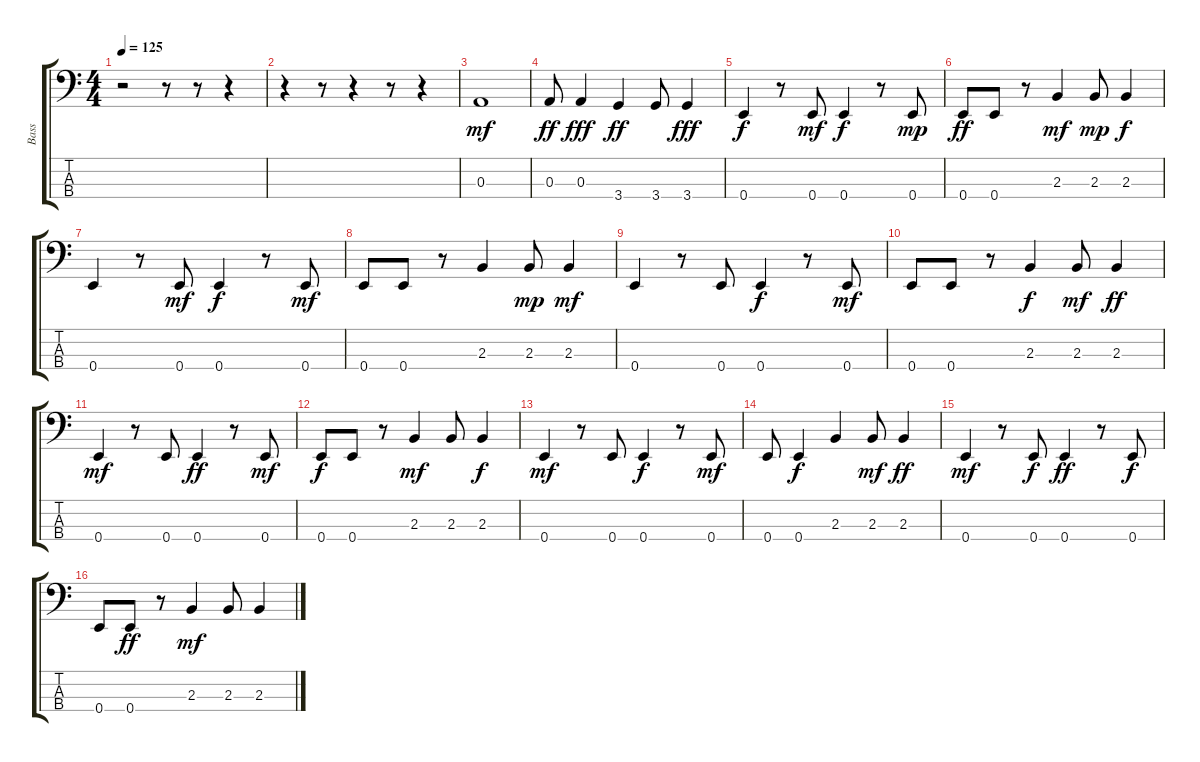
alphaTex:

\track ("Bass" "Bass") {instrument fretlessbass}
\staff {score tabs}
\tuning (G2 D2 A1 E1) {hide}
\ts (4 4)
\tempo 125
\clef f4
\ks c
r.2{dy f} r.8 r.8 r.4 |
r.4 r.8 r.4 r.8 r.4 |
0.3.1{dy mf} |
0.3.8{dy ff} 0.3.4{dy fff} 3.4.4{dy ff} 3.4.8 3.4.4{dy fff} |
0.4.4{dy f} r.8 0.4.8{dy mf} 0.4.4{dy f} r.8 0.4.8{dy mp} |
0.4.8{dy ff} 0.4.8 r.8 2.3.4{dy mf} 2.3.8{dy mp} 2.3.4{dy f} |
0.4.4 r.8 0.4.8{dy mf} 0.4.4{dy f} r.8 0.4.8{dy mf} |
0.4.8 0.4.8 r.8 2.3.4 2.3.8{dy mp} 2.3.4{dy mf} |
0.4.4 r.8 0.4.8 0.4.4{dy f} r.8 0.4.8{dy mf} |
0.4.8 0.4.8 r.8 2.3.4{dy f} 2.3.8{dy mf} 2.3.4{dy ff} |
0.4.4{dy mf} r.8 0.4.8 0.4.4{dy ff} r.8 0.4.8{dy mf} |
0.4.8{dy f} 0.4.8 r.8 2.3.4{dy mf} 2.3.8 2.3.4{dy f} |
0.4.4{dy mf} r.8 0.4.8 0.4.4{dy f} r.8 0.4.8{dy mf} |
0.4.8 0.4.4{dy f} 2.3.4 2.3.8{dy mf} 2.3.4{dy ff} |
0.4.4{dy mf} r.8 0.4.8{dy f} 0.4.4{dy ff} r.8 0.4.8{dy f} |
0.4.8 0.4.8{dy ff} r.8 2.3.4{dy mf} 2.3.8 2.3.4
